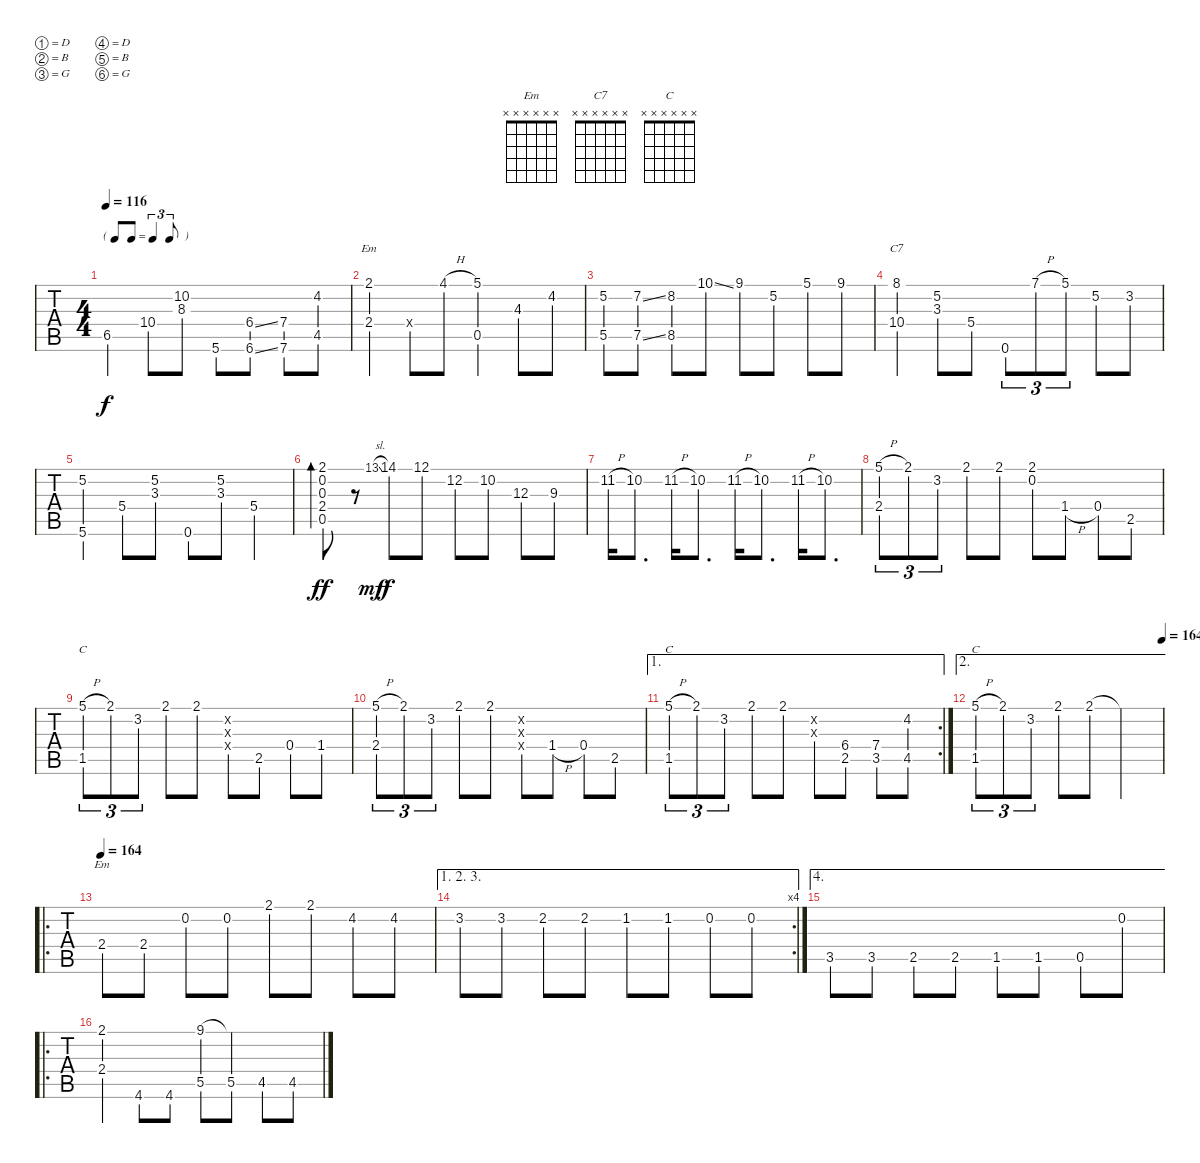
\bracketExtendMode groupsimilarinstruments
\singleTrackTrackNamePolicy hidden
\multiTrackTrackNamePolicy hidden
\otherSystemsTrackNameOrientation horizontal
\track ("Dobro" "Dobro") {instrument acousticguitarnylon}
\staff {tabs}
\tuning (D4 B3 G3 D3 B2 G2)
\chord ("Em" x x x x x x)
\chord ("C7" x x x x x x)
\chord ("C" x x x x x x)
\ts (4 4)
\tf triplet8th
\tempo 116
\clef g2
\ks c
6.5.4{dy f} 10.4.8 (10.2 8.3).8 5.6.8 (6.4{ss} 6.6{ss}).8 (7.4 7.6).8 (4.2 4.5).8 |
(2.1 2.4).4{ch "Em"} 0.4{x}.8 4.1{h}.8 (5.1 0.5).4 4.3.8 4.2.8 |
(5.2 5.5).8 (7.2{ss} 7.5{ss}).8 (8.2 8.5).8 10.1{ss}.8 9.1.8 5.2.8 5.1.8 9.1.8 |
(8.1 10.4).4{ch "C7"} (5.2 3.3).8 5.4.8 0.6.8{tu (3 2)} 7.1{h}.8{tu (3 2)} 5.1.8{tu (3 2)} 5.2.8 3.2.8 |
(5.2 5.6).4 5.4.8 (5.2 3.3).8 0.6.8 (5.2 3.3).8 5.4.4 |
(2.1{st} 0.2{st} 0.3{st} 2.4{st} 0.5{st}).8{bd 60 dy ff} r.8 13.1{sl}.8{gr dy mf} 14.1.8{dy f} 12.1.8 12.2.8 10.2.8 12.3.8 9.3.8 |
11.2{h}.16 10.2{st}.8{d} 11.2{h}.16 10.2{st}.8{d} 11.2{h}.16 10.2{st}.8{d} 11.2{h}.16 10.2{st}.8{d} |
(5.1{h} 2.4).8{tu (3 2)} 2.1.8{tu (3 2)} 3.2.8{tu (3 2)} 2.1.8 2.1.8 (2.1 0.2).8 1.4{h}.8 0.4.8 2.5.8 |
(5.1{h} 1.5).8{tu (3 2) ch "C"} 2.1.8{tu (3 2)} 3.2.8{tu (3 2)} 2.1.8 2.1.8 (0.2{x} 0.3{x} 0.4{x}).8 2.5.8 0.4.8 1.4.8 |
(5.1{h} 2.4).8{tu (3 2)} 2.1.8{tu (3 2)} 3.2.8{tu (3 2)} 2.1.8 2.1.8 (0.2{x} 0.3{x} 0.4{x}).8 1.4{h}.8 0.4.8 2.5.8 |
\ae 1
\rc 2
(5.1{h} 1.5).8{tu (3 2) ch "C"} 2.1.8{tu (3 2)} 3.2.8{tu (3 2)} 2.1.8 2.1.8 (0.2{x} 0.3{x}).8 (6.4 2.5).8 (7.4 3.5).8 (4.2 4.5).8 |
\ae 2
\tempo (164 1)
(5.1{h} 1.5).8{tu (3 2) ch "C"} 2.1.8{tu (3 2)} 3.2.8{tu (3 2)} 2.1.8 2.1.8 2.1{t}.2 |
\ro
\tempo 164
2.4.8{ch "Em"} 2.4.8 0.2.8 0.2.8 2.1.8 2.1.8 4.2.8 4.2.8 |
\ae (1 2 3)
\rc 4
3.2.8 3.2.8 2.2.8 2.2.8 1.2.8 1.2.8 0.2.8 0.2.8 |
\ae 4
3.5.8 3.5.8 2.5.8 2.5.8 1.5.8 1.5.8 0.5.8 0.2.8 |
\ro
(2.1 2.4).4 4.6.8 4.6.8 (9.1 5.5).8 (9.1{t} 5.5).8 4.5.8 4.5.8
